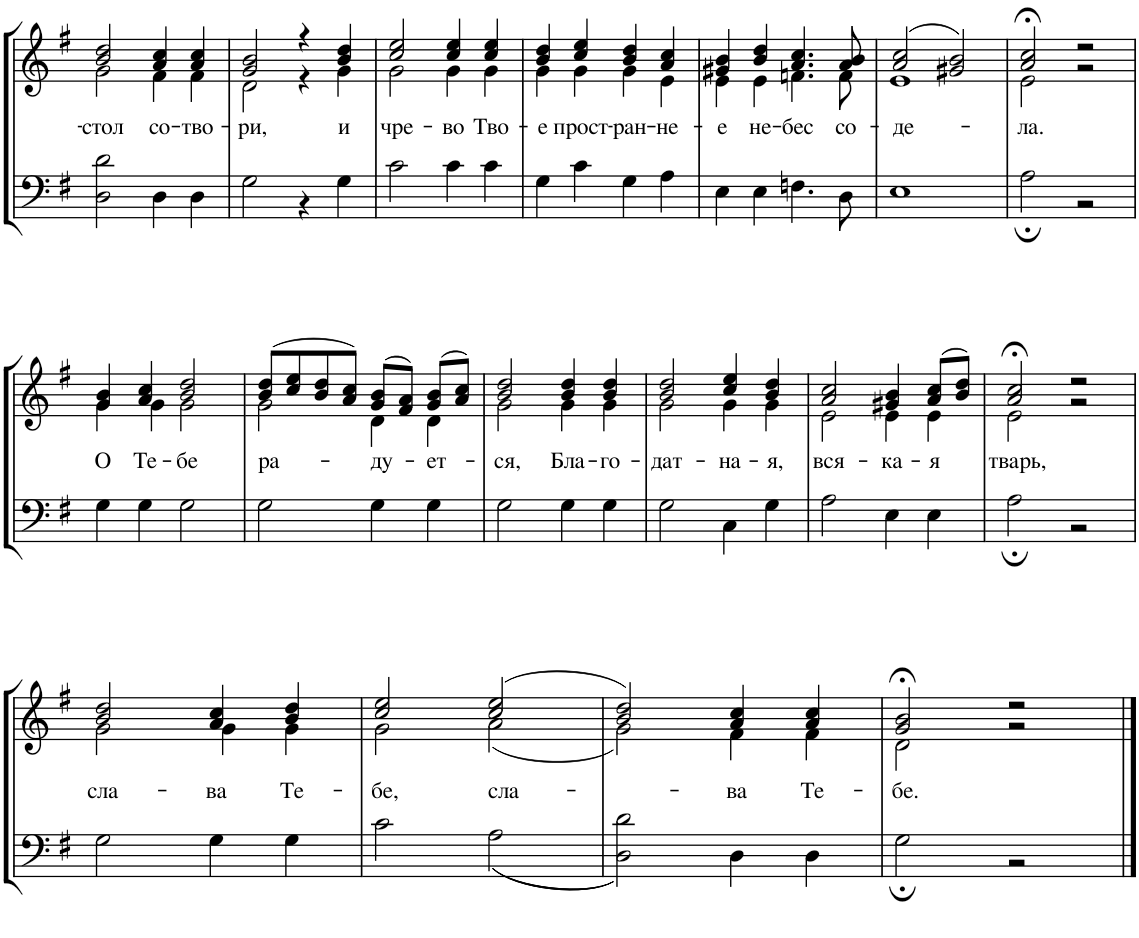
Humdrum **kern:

**kern	**kern	**text
*part1	*part1	*part1
*staff2	*staff1	*staff1
*I"Piano	*	*
*I'Pno.	*	*
!!LO:PB:g=z
*clefF4	*clefG2	*
*k[f#]	*k[f#]	*
*M4/4	*M4/4	*
*met(c)	*met(c)	*
=31	=31	=31
*^	*	*
!	!	!	!LO:LY:b
*	*	*^	*
1ryy	2D\ 2d\	2b/ 2dd/	2g\	-стол
!	!	!	!	!LO:LY:b
.	4D\	4a/ 4cc/	4f#\	со-
!	!	!	!	!LO:LY:b
.	4D\	4a/ 4cc/	4f#\	-тво-
=32	=32	=32	=32	=32
!	!	!	!	!LO:LY:b
1ryy	2G\	2g/ 2b/	2d\	-ри,
.	4r	4r	4r	.
!	!	!	!	!LO:LY:b
.	4G\	4b/ 4dd/	4g\	и
=33	=33	=33	=33	=33
!	!	!	!	!LO:LY:b
1ryy	2c\	2cc/ 2ee/	2g\	чре-
!	!	!	!	!LO:LY:b
.	4c\	4cc/ 4ee/	4g\	-во
!	!	!	!	!LO:LY:b
.	4c\	4cc/ 4ee/	4g\	Тво-
=34	=34	=34	=34	=34
!	!	!	!	!LO:LY:b
1ryy	4G\	4b/ 4dd/	4g\	-е
!	!	!	!	!LO:LY:b
.	4c\	4cc/ 4ee/	4g\	прост-
!	!	!	!	!LO:LY:b
.	4G\	4b/ 4dd/	4g\	-ран-
!	!	!	!	!LO:LY:b
.	4A\	4a/ 4cc/	4e\	-не-
=35	=35	=35	=35	=35
!	!	!	!	!LO:LY:b
1ryy	4E\	4g#X/ 4b/	4e\	-е
!	!	!	!	!LO:LY:b
.	4E\	4b/ 4dd/	4e\	не-
!	!	!	!	!LO:LY:b
.	4.Fn\	4.a/ 4.cc/	4.fn\	-бес
!	!	!	!	!LO:LY:b
.	8D\	8a/ 8b/	8f\	со-
=36	=36	=36	=36	=36
!	!	!	!	!LO:LY:b
1ryy	1E	(2a/ 2cc/	1e	-де-
.	.	2g#X/ 2b/)	.	.
=37	=37	=37	=37	=37
!	!	!	!	!LO:LY:b
1ryy	2A;\	2a/;< 2cc/;<	2e\	-ла.
.	2r	2r	2r	.
!!LO:LB:g=z	!!
=38	=38	=38	=38	=38
!	!	!	!	!LO:LY:b
1ryy	4G\	4g/ 4b/	4g\	О
!	!	!	!	!LO:LY:b
.	4G\	4a/ 4cc/	4g\	Те-
!	!	!	!	!LO:LY:b
.	2G\	2b/ 2dd/	2g\	-бе
=39	=39	=39	=39	=39
!	!	!	!	!LO:LY:b
1ryy	2G\	(8b/ 8dd/L	2g\	ра-
.	.	8cc/ 8ee/	.	.
.	.	8b/ 8dd/	.	.
.	.	8a/ 8cc/J)	.	.
!	!	!	!	!LO:LY:b
.	4G\	(8g/ 8b/L	4d\	-ду-
.	.	8f#/ 8a/J)	.	.
!	!	!	!	!LO:LY:b
.	4G\	(8g/ 8b/L	4d\	-ет-
.	.	8a/ 8cc/J)	.	.
=40	=40	=40	=40	=40
!	!	!	!	!LO:LY:b
1ryy	2G\	2b/ 2dd/	2g\	-ся,
!	!	!	!	!LO:LY:b
.	4G\	4b/ 4dd/	4g\	Бла-
!	!	!	!	!LO:LY:b
.	4G\	4b/ 4dd/	4g\	-го-
=41	=41	=41	=41	=41
!	!	!	!	!LO:LY:b
1ryy	2G\	2b/ 2dd/	2g\	-дат-
!	!	!	!	!LO:LY:b
.	4C\	4cc/ 4ee/	4g\	-на-
!	!	!	!	!LO:LY:b
.	4G\	4b/ 4dd/	4g\	-я,
=42	=42	=42	=42	=42
!	!	!	!	!LO:LY:b
1ryy	2A\	2a/ 2cc/	2e\	вся-
!	!	!	!	!LO:LY:b
.	4E\	4g#X/ 4b/	4e\	-ка-
!	!	!	!	!LO:LY:b
.	4E\	(8a/ 8cc/L	4e\	-я
.	.	8b/ 8dd/J)	.	.
=43	=43	=43	=43	=43
!	!	!	!	!LO:LY:b
1ryy	2A;\	2a/;< 2cc/;<	2e\	тварь,
.	2r	2r	2r	.
!!LO:LB:g=z	!!
=44	=44	=44	=44	=44
!	!	!	!	!LO:LY:b
1ryy	2G\	2b/ 2dd/	2g\	сла-
!	!	!	!	!LO:LY:b
.	4G\	4a/ 4cc/	4g\	-ва
!	!	!	!	!LO:LY:b
.	4G\	4b/ 4dd/	4g\	Те-
=45	=45	=45	=45	=45
!	!	!	!	!LO:LY:b
1ryy	2c\	2cc/ 2ee/	2g\	-бе,
!	!	!	!	!LO:LY:b
.	2A\	(2cc/ 2ee/	(2a\	сла-
=46	=46	=46	=46	=46
1ryy	2D\ 2d\	2b/ 2dd/)	2g\)	.
!	!	!	!	!LO:LY:b
.	4D\	4a/ 4cc/	4f#\	-ва
!	!	!	!	!LO:LY:b
.	4D\	4a/ 4cc/	4f#\	Те-
=47	=47	=47	=47	=47
!	!	!	!	!LO:LY:b
1ryy	2G;\	2g/;< 2b/;<	2d\	-бе.
.	2r	2r	2r	.
*v	*v	*	*	*
*	*v	*v	*
==	==	==
*-	*-	*-
